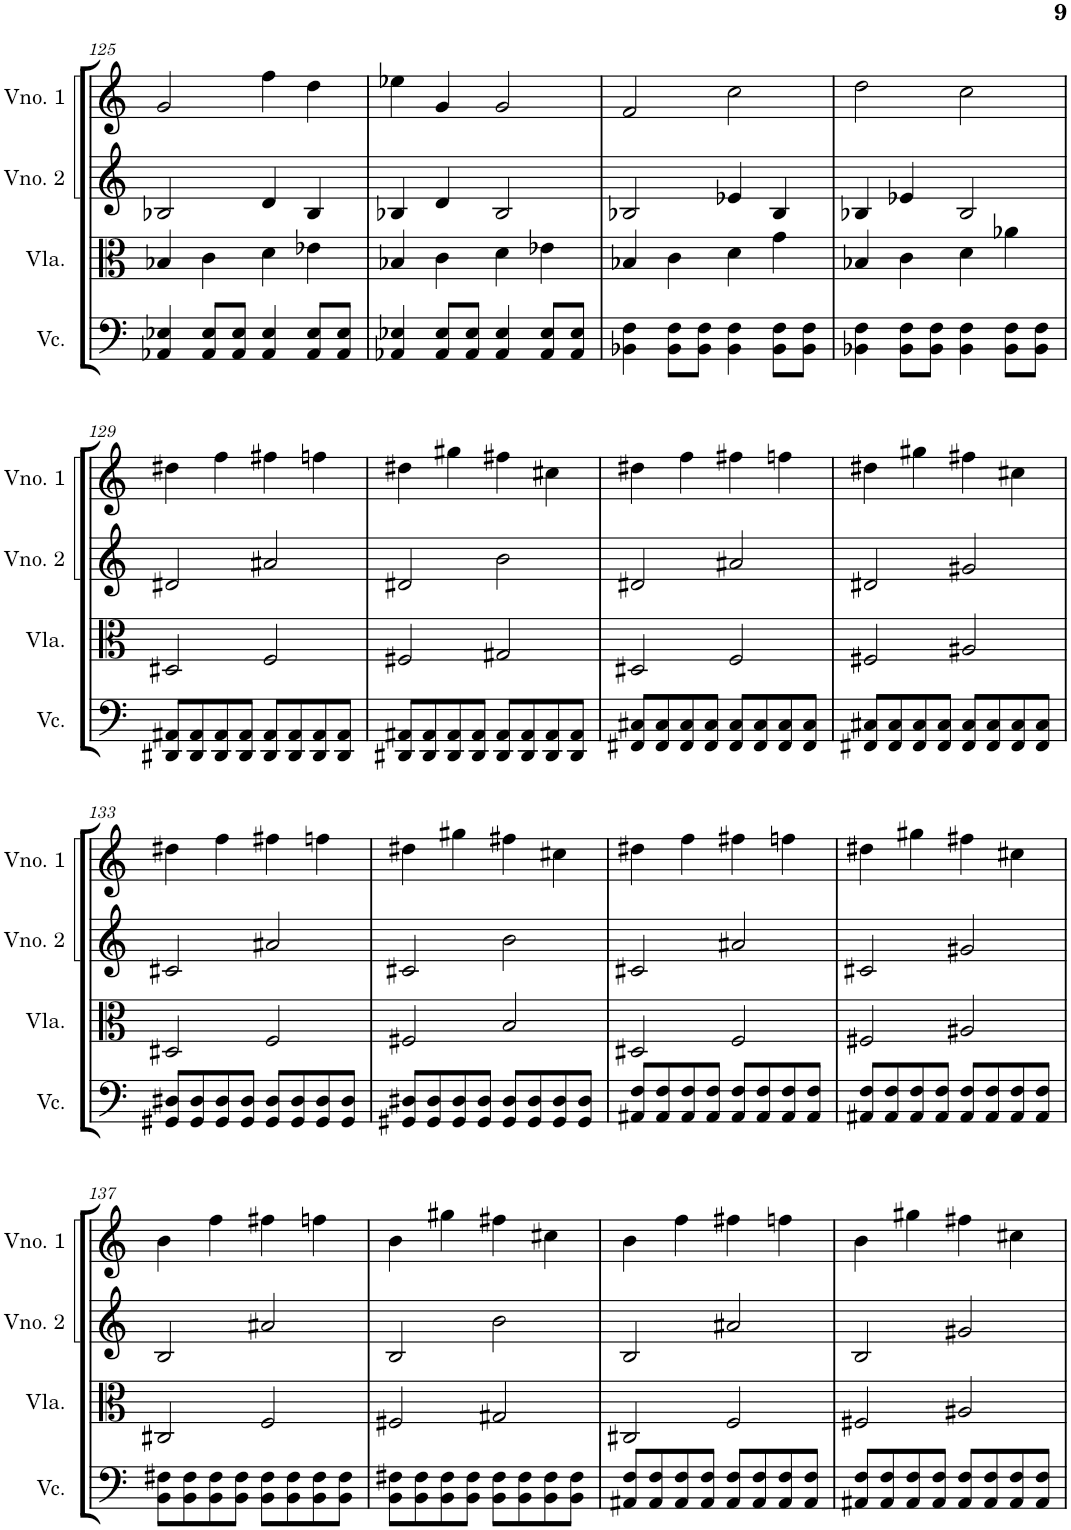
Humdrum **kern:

**kern	**kern	**kern	**kern
*part4	*part3	*part2	*part1
*staff4	*staff3	*staff2	*staff1
*I"Violoncelo	*I"Viola	*I"Violino 2	*I"Violino 1
*I'Vc.	*I'Vla.	*I'Vno. 2	*I'Vno. 1
!!LO:PB:g=z
*clefF4	*clefC3	*clefG2	*clefG2
*k[]	*k[]	*k[]	*k[]
*M4/4	*M4/4	*M4/4	*M4/4
=125	=125	=125	=125
4AA-X/ 4E-X/	4B-X/	2B-X/	2g/
8AA-/ 8E-/L	4c\	.	.
8AA-/ 8E-/J	.	.	.
4AA-/ 4E-/	4d\	4d/	4ff\
8AA-/ 8E-/L	4e-X\	4B-/	4dd\
8AA-/ 8E-/J	.	.	.
=126	=126	=126	=126
4AA-X/ 4E-X/	4B-X/	4B-X/	4ee-X\
8AA-/ 8E-/L	4c\	4d/	4g/
8AA-/ 8E-/J	.	.	.
4AA-/ 4E-/	4d\	2B-/	2g/
8AA-/ 8E-/L	4e-X\	.	.
8AA-/ 8E-/J	.	.	.
=127	=127	=127	=127
4BB-X\ 4F\	4B-X/	2B-X/	2f/
8BB-\ 8F\L	4c\	.	.
8BB-\ 8F\J	.	.	.
4BB-\ 4F\	4d\	4e-X/	2cc\
8BB-\ 8F\L	4g\	4B-/	.
8BB-\ 8F\J	.	.	.
=128	=128	=128	=128
4BB-X\ 4F\	4B-X/	4B-X/	2dd\
8BB-\ 8F\L	4c\	4e-X/	.
8BB-\ 8F\J	.	.	.
4BB-\ 4F\	4d\	2B-/	2cc\
8BB-\ 8F\L	4a-X\	.	.
8BB-\ 8F\J	.	.	.
!!LO:LB:g=z
=129	=129	=129	=129
8DD#X/ 8AA#X/L	2D#X/	2d#X/	4dd#X\
8DD#/ 8AA#/	.	.	.
8DD#/ 8AA#/	.	.	4ff\
8DD#/ 8AA#/J	.	.	.
8DD#/ 8AA#/L	2F/	2a#X/	4ff#X\
8DD#/ 8AA#/	.	.	.
8DD#/ 8AA#/	.	.	4ffn\
8DD#/ 8AA#/J	.	.	.
=130	=130	=130	=130
8DD#X/ 8AA#X/L	2F#X/	2d#X/	4dd#X\
8DD#/ 8AA#/	.	.	.
8DD#/ 8AA#/	.	.	4gg#X\
8DD#/ 8AA#/J	.	.	.
8DD#/ 8AA#/L	2G#X/	2b\	4ff#X\
8DD#/ 8AA#/	.	.	.
8DD#/ 8AA#/	.	.	4cc#X\
8DD#/ 8AA#/J	.	.	.
=131	=131	=131	=131
8FF#X/ 8C#X/L	2D#X/	2d#X/	4dd#X\
8FF#/ 8C#/	.	.	.
8FF#/ 8C#/	.	.	4ff\
8FF#/ 8C#/J	.	.	.
8FF#/ 8C#/L	2F/	2a#X/	4ff#X\
8FF#/ 8C#/	.	.	.
8FF#/ 8C#/	.	.	4ffn\
8FF#/ 8C#/J	.	.	.
=132	=132	=132	=132
8FF#X/ 8C#X/L	2F#X/	2d#X/	4dd#X\
8FF#/ 8C#/	.	.	.
8FF#/ 8C#/	.	.	4gg#X\
8FF#/ 8C#/J	.	.	.
8FF#/ 8C#/L	2A#X/	2g#X/	4ff#X\
8FF#/ 8C#/	.	.	.
8FF#/ 8C#/	.	.	4cc#X\
8FF#/ 8C#/J	.	.	.
!!LO:LB:g=z
=133	=133	=133	=133
8GG#X/ 8D#X/L	2D#X/	2c#X/	4dd#X\
8GG#/ 8D#/	.	.	.
8GG#/ 8D#/	.	.	4ff\
8GG#/ 8D#/J	.	.	.
8GG#/ 8D#/L	2F/	2a#X/	4ff#X\
8GG#/ 8D#/	.	.	.
8GG#/ 8D#/	.	.	4ffn\
8GG#/ 8D#/J	.	.	.
=134	=134	=134	=134
8GG#X/ 8D#X/L	2F#X/	2c#X/	4dd#X\
8GG#/ 8D#/	.	.	.
8GG#/ 8D#/	.	.	4gg#X\
8GG#/ 8D#/J	.	.	.
8GG#/ 8D#/L	2B/	2b\	4ff#X\
8GG#/ 8D#/	.	.	.
8GG#/ 8D#/	.	.	4cc#X\
8GG#/ 8D#/J	.	.	.
=135	=135	=135	=135
8AA#X/ 8F/L	2D#X/	2c#X/	4dd#X\
8AA#/ 8F/	.	.	.
8AA#/ 8F/	.	.	4ff\
8AA#/ 8F/J	.	.	.
8AA#/ 8F/L	2F/	2a#X/	4ff#X\
8AA#/ 8F/	.	.	.
8AA#/ 8F/	.	.	4ffn\
8AA#/ 8F/J	.	.	.
=136	=136	=136	=136
8AA#X/ 8F/L	2F#X/	2c#X/	4dd#X\
8AA#/ 8F/	.	.	.
8AA#/ 8F/	.	.	4gg#X\
8AA#/ 8F/J	.	.	.
8AA#/ 8F/L	2A#X/	2g#X/	4ff#X\
8AA#/ 8F/	.	.	.
8AA#/ 8F/	.	.	4cc#X\
8AA#/ 8F/J	.	.	.
!!LO:LB:g=z
=137	=137	=137	=137
8BB\ 8F#X\L	2C#X/	2B/	4b\
8BB\ 8F#\	.	.	.
8BB\ 8F#\	.	.	4ff\
8BB\ 8F#\J	.	.	.
8BB\ 8F#\L	2F/	2a#X/	4ff#X\
8BB\ 8F#\	.	.	.
8BB\ 8F#\	.	.	4ffn\
8BB\ 8F#\J	.	.	.
=138	=138	=138	=138
8BB\ 8F#X\L	2F#X/	2B/	4b\
8BB\ 8F#\	.	.	.
8BB\ 8F#\	.	.	4gg#X\
8BB\ 8F#\J	.	.	.
8BB\ 8F#\L	2G#X/	2b\	4ff#X\
8BB\ 8F#\	.	.	.
8BB\ 8F#\	.	.	4cc#X\
8BB\ 8F#\J	.	.	.
=139	=139	=139	=139
8AA#X/ 8F/L	2C#X/	2B/	4b\
8AA#/ 8F/	.	.	.
8AA#/ 8F/	.	.	4ff\
8AA#/ 8F/J	.	.	.
8AA#/ 8F/L	2F/	2a#X/	4ff#X\
8AA#/ 8F/	.	.	.
8AA#/ 8F/	.	.	4ffn\
8AA#/ 8F/J	.	.	.
=140	=140	=140	=140
8AA#X/ 8F/L	2F#X/	2B/	4b\
8AA#/ 8F/	.	.	.
8AA#/ 8F/	.	.	4gg#X\
8AA#/ 8F/J	.	.	.
8AA#/ 8F/L	2A#X/	2g#X/	4ff#X\
8AA#/ 8F/	.	.	.
8AA#/ 8F/	.	.	4cc#X\
8AA#/ 8F/J	.	.	.
=	=	=	=
*-	*-	*-	*-
